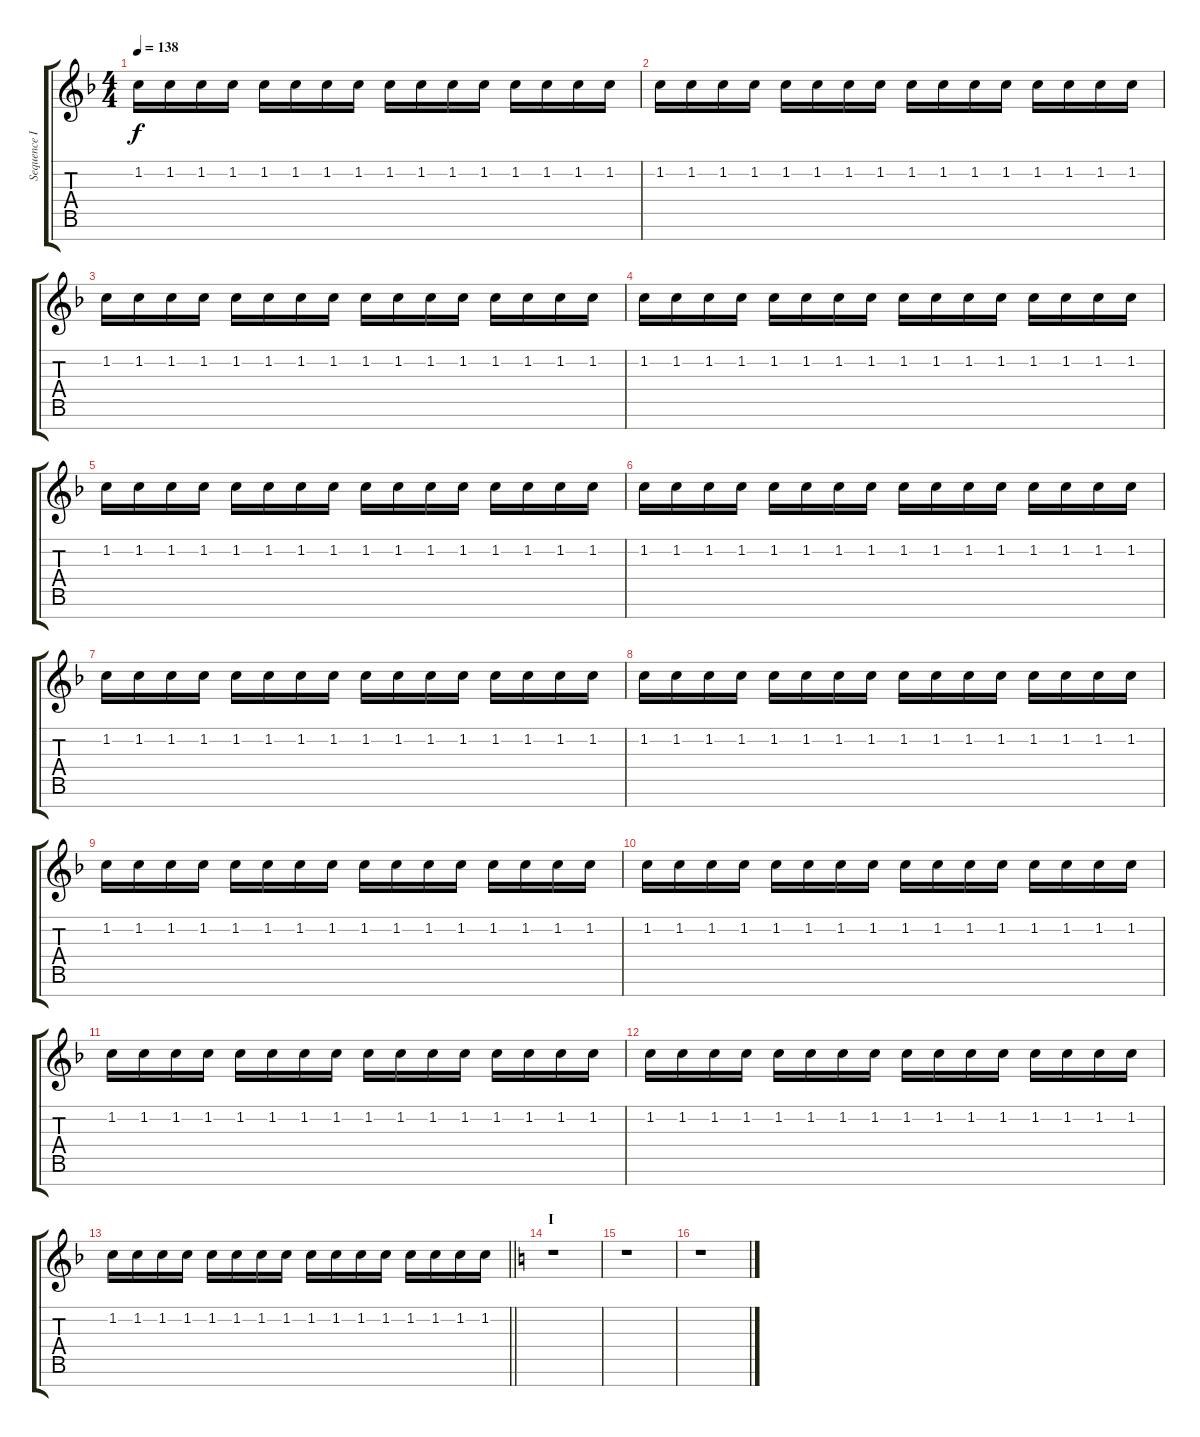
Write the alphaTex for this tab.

\track ("Sequence II" "Sequence I") {instrument lead1square}
\staff {score tabs}
\tuning (E5 B4 G4 D4 A3 E3 B2) {hide}
\ts (4 4)
\tempo 138
\clef g2
\ks f
1.2.16{dy f} 1.2.16 1.2.16 1.2.16 1.2.16 1.2.16 1.2.16 1.2.16 1.2.16 1.2.16 1.2.16 1.2.16 1.2.16 1.2.16 1.2.16 1.2.16 |
1.2.16 1.2.16 1.2.16 1.2.16 1.2.16 1.2.16 1.2.16 1.2.16 1.2.16 1.2.16 1.2.16 1.2.16 1.2.16 1.2.16 1.2.16 1.2.16 |
1.2.16 1.2.16 1.2.16 1.2.16 1.2.16 1.2.16 1.2.16 1.2.16 1.2.16 1.2.16 1.2.16 1.2.16 1.2.16 1.2.16 1.2.16 1.2.16 |
1.2.16 1.2.16 1.2.16 1.2.16 1.2.16 1.2.16 1.2.16 1.2.16 1.2.16 1.2.16 1.2.16 1.2.16 1.2.16 1.2.16 1.2.16 1.2.16 |
1.2.16 1.2.16 1.2.16 1.2.16 1.2.16 1.2.16 1.2.16 1.2.16 1.2.16 1.2.16 1.2.16 1.2.16 1.2.16 1.2.16 1.2.16 1.2.16 |
1.2.16 1.2.16 1.2.16 1.2.16 1.2.16 1.2.16 1.2.16 1.2.16 1.2.16 1.2.16 1.2.16 1.2.16 1.2.16 1.2.16 1.2.16 1.2.16 |
1.2.16 1.2.16 1.2.16 1.2.16 1.2.16 1.2.16 1.2.16 1.2.16 1.2.16 1.2.16 1.2.16 1.2.16 1.2.16 1.2.16 1.2.16 1.2.16 |
1.2.16 1.2.16 1.2.16 1.2.16 1.2.16 1.2.16 1.2.16 1.2.16 1.2.16 1.2.16 1.2.16 1.2.16 1.2.16 1.2.16 1.2.16 1.2.16 |
1.2.16 1.2.16 1.2.16 1.2.16 1.2.16 1.2.16 1.2.16 1.2.16 1.2.16 1.2.16 1.2.16 1.2.16 1.2.16 1.2.16 1.2.16 1.2.16 |
1.2.16 1.2.16 1.2.16 1.2.16 1.2.16 1.2.16 1.2.16 1.2.16 1.2.16 1.2.16 1.2.16 1.2.16 1.2.16 1.2.16 1.2.16 1.2.16 |
1.2.16 1.2.16 1.2.16 1.2.16 1.2.16 1.2.16 1.2.16 1.2.16 1.2.16 1.2.16 1.2.16 1.2.16 1.2.16 1.2.16 1.2.16 1.2.16 |
1.2.16 1.2.16 1.2.16 1.2.16 1.2.16 1.2.16 1.2.16 1.2.16 1.2.16 1.2.16 1.2.16 1.2.16 1.2.16 1.2.16 1.2.16 1.2.16 |
\barLineRight lightlight
1.2.16 1.2.16 1.2.16 1.2.16 1.2.16 1.2.16 1.2.16 1.2.16 1.2.16 1.2.16 1.2.16 1.2.16 1.2.16 1.2.16 1.2.16 1.2.16 |
\section ("" "I")
\ks c
r.1 |
r.1 |
r.1
